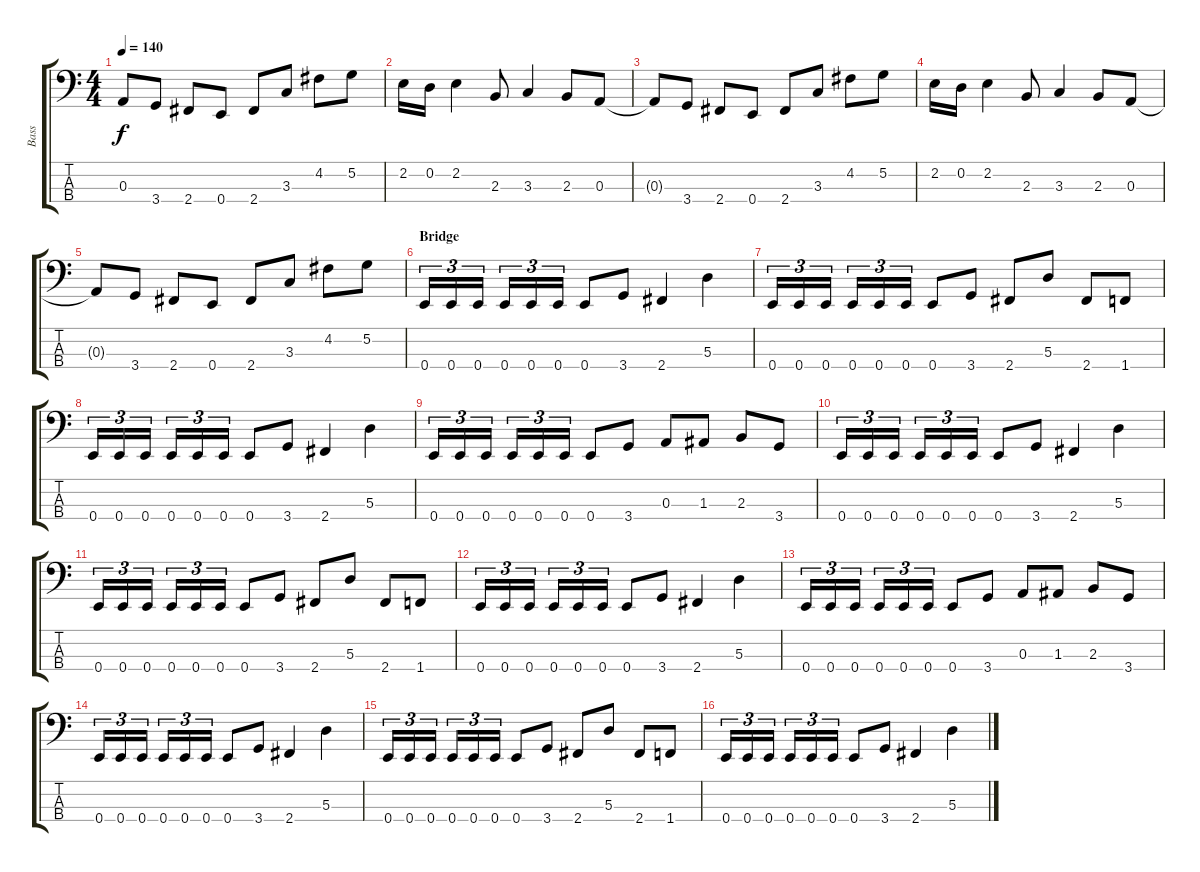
\track ("Bass" "Bass") {instrument electricbasspick}
\staff {score tabs}
\tuning (G2 D2 A1 E1) {hide}
\ts (4 4)
\tempo 140
\clef f4
\ks c
0.3{t}.8{dy f} 3.4.8 2.4.8 0.4.8 2.4.8 3.3.8 4.2.8 5.2.8 |
2.2.16 0.2.16 2.2.4 2.3.8 3.3.4 2.3.8 0.3.8 |
0.3{t}.8 3.4.8 2.4.8 0.4.8 2.4.8 3.3.8 4.2.8 5.2.8 |
2.2.16 0.2.16 2.2.4 2.3.8 3.3.4 2.3.8 0.3.8 |
0.3{t}.8 3.4.8 2.4.8 0.4.8 2.4.8 3.3.8 4.2.8 5.2.8 |
\section ("" "Bridge")
0.4.16{tu (3 2)} 0.4.16{tu (3 2)} 0.4.16{tu (3 2)} 0.4.16{tu (3 2)} 0.4.16{tu (3 2)} 0.4.16{tu (3 2)} 0.4.8 3.4.8 2.4.4 5.3.4 |
0.4.16{tu (3 2)} 0.4.16{tu (3 2)} 0.4.16{tu (3 2)} 0.4.16{tu (3 2)} 0.4.16{tu (3 2)} 0.4.16{tu (3 2)} 0.4.8 3.4.8 2.4.8 5.3.8 2.4.8 1.4.8 |
0.4.16{tu (3 2)} 0.4.16{tu (3 2)} 0.4.16{tu (3 2)} 0.4.16{tu (3 2)} 0.4.16{tu (3 2)} 0.4.16{tu (3 2)} 0.4.8 3.4.8 2.4.4 5.3.4 |
0.4.16{tu (3 2)} 0.4.16{tu (3 2)} 0.4.16{tu (3 2)} 0.4.16{tu (3 2)} 0.4.16{tu (3 2)} 0.4.16{tu (3 2)} 0.4.8 3.4.8 0.3.8 1.3.8 2.3.8 3.4.8 |
0.4.16{tu (3 2)} 0.4.16{tu (3 2)} 0.4.16{tu (3 2)} 0.4.16{tu (3 2)} 0.4.16{tu (3 2)} 0.4.16{tu (3 2)} 0.4.8 3.4.8 2.4.4 5.3.4 |
0.4.16{tu (3 2)} 0.4.16{tu (3 2)} 0.4.16{tu (3 2)} 0.4.16{tu (3 2)} 0.4.16{tu (3 2)} 0.4.16{tu (3 2)} 0.4.8 3.4.8 2.4.8 5.3.8 2.4.8 1.4.8 |
0.4.16{tu (3 2)} 0.4.16{tu (3 2)} 0.4.16{tu (3 2)} 0.4.16{tu (3 2)} 0.4.16{tu (3 2)} 0.4.16{tu (3 2)} 0.4.8 3.4.8 2.4.4 5.3.4 |
0.4.16{tu (3 2)} 0.4.16{tu (3 2)} 0.4.16{tu (3 2)} 0.4.16{tu (3 2)} 0.4.16{tu (3 2)} 0.4.16{tu (3 2)} 0.4.8 3.4.8 0.3.8 1.3.8 2.3.8 3.4.8 |
0.4.16{tu (3 2)} 0.4.16{tu (3 2)} 0.4.16{tu (3 2)} 0.4.16{tu (3 2)} 0.4.16{tu (3 2)} 0.4.16{tu (3 2)} 0.4.8 3.4.8 2.4.4 5.3.4 |
0.4.16{tu (3 2)} 0.4.16{tu (3 2)} 0.4.16{tu (3 2)} 0.4.16{tu (3 2)} 0.4.16{tu (3 2)} 0.4.16{tu (3 2)} 0.4.8 3.4.8 2.4.8 5.3.8 2.4.8 1.4.8 |
0.4.16{tu (3 2)} 0.4.16{tu (3 2)} 0.4.16{tu (3 2)} 0.4.16{tu (3 2)} 0.4.16{tu (3 2)} 0.4.16{tu (3 2)} 0.4.8 3.4.8 2.4.4 5.3.4
